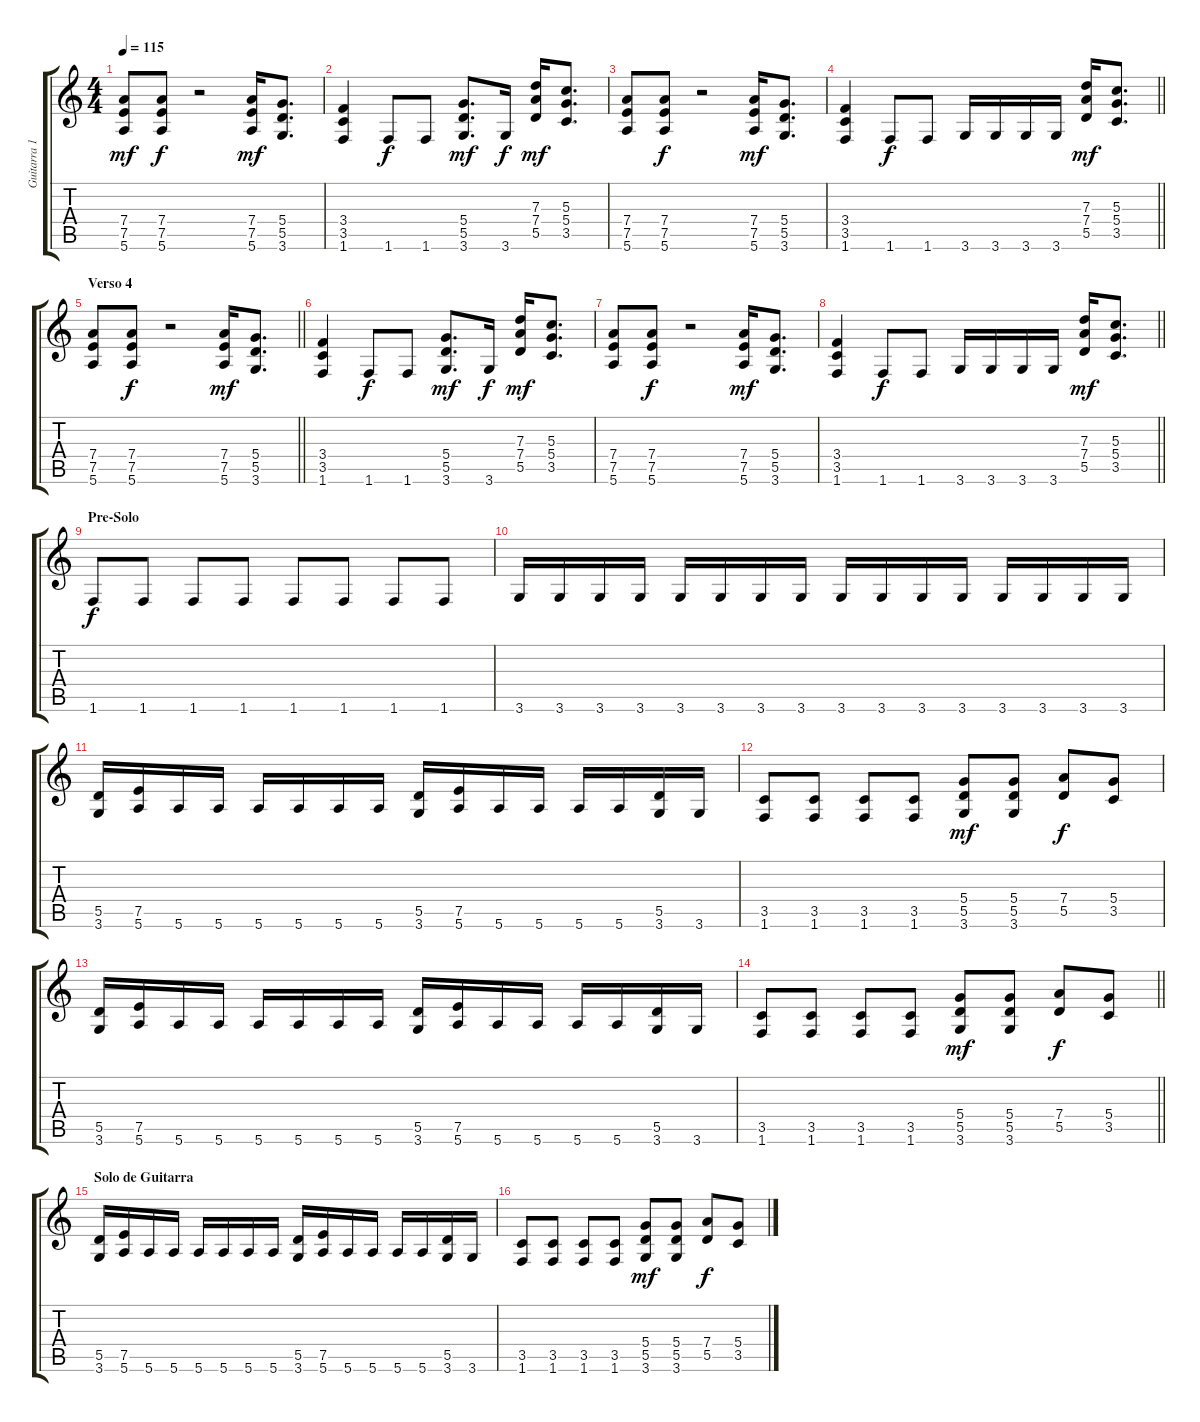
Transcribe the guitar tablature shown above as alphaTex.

\track ("Guitarra 1" "Guitarra 1") {instrument distortionguitar}
\staff {score tabs}
\tuning (E4 B3 G3 D3 A2 E2) {hide}
\ts (4 4)
\tempo 115
\clef g2
\ks c
(7.4 7.5 5.6).8{dy mf} (7.4 7.5 5.6).8{dy f} r.2 (7.4 7.5 5.6).16{dy mf} (5.4 5.5 3.6).8{d} |
(3.4 3.5 1.6).4 1.6.8{dy f} 1.6.8 (5.4 5.5 3.6).8{d dy mf} 3.6.16{dy f} (7.3 7.4 5.5).16{dy mf} (5.3 5.4 3.5).8{d} |
(7.4 7.5 5.6).8 (7.4 7.5 5.6).8{dy f} r.2 (7.4 7.5 5.6).16{dy mf} (5.4 5.5 3.6).8{d} |
\barLineRight lightlight
(3.4 3.5 1.6).4 1.6.8{dy f} 1.6.8 3.6.16 3.6.16 3.6.16 3.6.16 (7.3 7.4 5.5).16{dy mf} (5.3 5.4 3.5).8{d} |
\section ("" "Verso 4")
\barLineRight lightlight
(7.4 7.5 5.6).8 (7.4 7.5 5.6).8{dy f} r.2 (7.4 7.5 5.6).16{dy mf} (5.4 5.5 3.6).8{d} |
(3.4 3.5 1.6).4 1.6.8{dy f} 1.6.8 (5.4 5.5 3.6).8{d dy mf} 3.6.16{dy f} (7.3 7.4 5.5).16{dy mf} (5.3 5.4 3.5).8{d} |
(7.4 7.5 5.6).8 (7.4 7.5 5.6).8{dy f} r.2 (7.4 7.5 5.6).16{dy mf} (5.4 5.5 3.6).8{d} |
\barLineRight lightlight
(3.4 3.5 1.6).4 1.6.8{dy f} 1.6.8 3.6.16 3.6.16 3.6.16 3.6.16 (7.3 7.4 5.5).16{dy mf} (5.3 5.4 3.5).8{d} |
\section ("" "Pre-Solo")
1.6.8{dy f} 1.6.8 1.6.8 1.6.8 1.6.8 1.6.8 1.6.8 1.6.8 |
3.6.16 3.6.16 3.6.16 3.6.16 3.6.16 3.6.16 3.6.16 3.6.16 3.6.16 3.6.16 3.6.16 3.6.16 3.6.16 3.6.16 3.6.16 3.6.16 |
(5.5 3.6).16 (7.5 5.6).16 5.6.16 5.6.16 5.6.16 5.6.16 5.6.16 5.6.16 (5.5 3.6).16 (7.5 5.6).16 5.6.16 5.6.16 5.6.16 5.6.16 (5.5 3.6).16 3.6.16 |
(3.5 1.6).8 (3.5 1.6).8 (3.5 1.6).8 (3.5 1.6).8 (5.4 5.5 3.6).8{dy mf} (5.4 5.5 3.6).8 (7.4 5.5).8{dy f} (5.4 3.5).8 |
(5.5 3.6).16 (7.5 5.6).16 5.6.16 5.6.16 5.6.16 5.6.16 5.6.16 5.6.16 (5.5 3.6).16 (7.5 5.6).16 5.6.16 5.6.16 5.6.16 5.6.16 (5.5 3.6).16 3.6.16 |
\barLineRight lightlight
(3.5 1.6).8 (3.5 1.6).8 (3.5 1.6).8 (3.5 1.6).8 (5.4 5.5 3.6).8{dy mf} (5.4 5.5 3.6).8 (7.4 5.5).8{dy f} (5.4 3.5).8 |
\section ("" "Solo de Guitarra")
(5.5 3.6).16 (7.5 5.6).16 5.6.16 5.6.16 5.6.16 5.6.16 5.6.16 5.6.16 (5.5 3.6).16 (7.5 5.6).16 5.6.16 5.6.16 5.6.16 5.6.16 (5.5 3.6).16 3.6.16 |
(3.5 1.6).8 (3.5 1.6).8 (3.5 1.6).8 (3.5 1.6).8 (5.4 5.5 3.6).8{dy mf} (5.4 5.5 3.6).8 (7.4 5.5).8{dy f} (5.4 3.5).8
